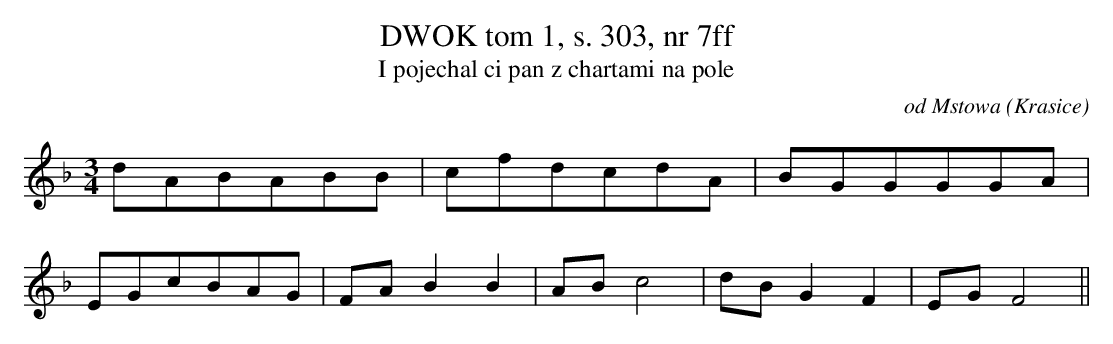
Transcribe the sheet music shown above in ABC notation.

X:1
T:DWOK tom 1, s. 303, nr 7ff
T:I pojechal ci pan z chartami na pole
O:od Mstowa (Krasice)
M:3/4
L:1/8
K:F
dABABB | cfdcdA |BGGGGA |
 EGcBAG |FAB2B2 | ABc4 | dBG2F2 | EGF4||
